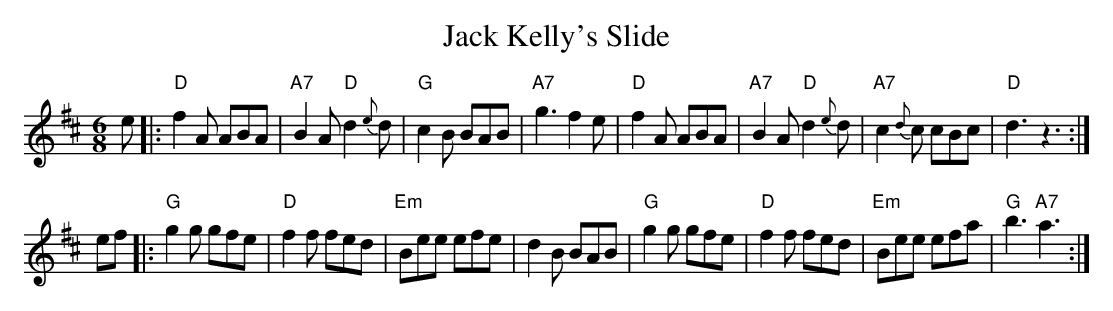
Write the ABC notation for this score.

X:1
T: Jack Kelly's Slide
M: 6/8
L: 1/8
K: D
e \
|: "D"f2A ABA | "A7"B2A "D"d2{e}d | "G"c2B BAB | "A7"g3 f2e \
|  "D"f2A ABA | "A7"B2A "D"d2{e}d | "A7"c2{d}c cBc | "D"d3 z3 :|
ef \
|: "G"g2g gfe | "D"f2f fed | "Em"Bee efe | d2B BAB \
|  "G"g2g gfe | "D"f2f fed | "Em"Bee efa | "G"b3 "A7"a3 :|
